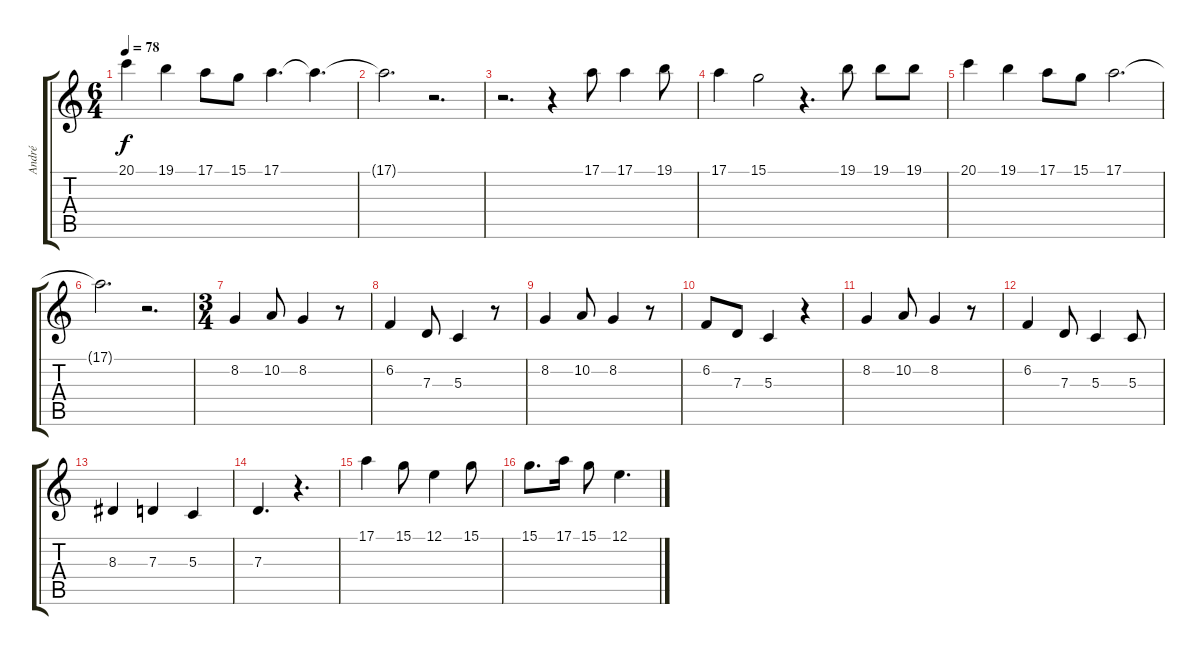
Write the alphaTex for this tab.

\track ("André" "André") {instrument lead6voice}
\staff {score tabs}
\tuning (E4 B3 G3 D3 A2 E2) {hide}
\ts (6 4)
\tempo 78
\clef g2
\ks c
20.1.4{dy f} 19.1.4 17.1.8 15.1.8 17.1.4{d} 17.1{t}.4{d} |
17.1{t}.2{d} r.2{d} |
r.2{d} r.4 17.1.8 17.1.4 19.1.8 |
17.1.4 15.1.2 r.4{d} 19.1.8 19.1.8 19.1.8 |
20.1.4 19.1.4 17.1.8 15.1.8 17.1.2{d} |
17.1{t}.2{d} r.2{d} |
\ts (3 4)
8.2.4 10.2.8 8.2.4 r.8 |
6.2.4 7.3.8 5.3.4 r.8 |
8.2.4 10.2.8 8.2.4 r.8 |
6.2.8 7.3.8 5.3.4 r.4 |
8.2.4 10.2.8 8.2.4 r.8 |
6.2.4 7.3.8 5.3.4 5.3.8 |
8.3.4 7.3.4 5.3.4 |
7.3.4{d} r.4{d} |
17.1.4 15.1.8 12.1.4 15.1.8 |
15.1.8{d} 17.1.16 15.1.8 12.1.4{d}
